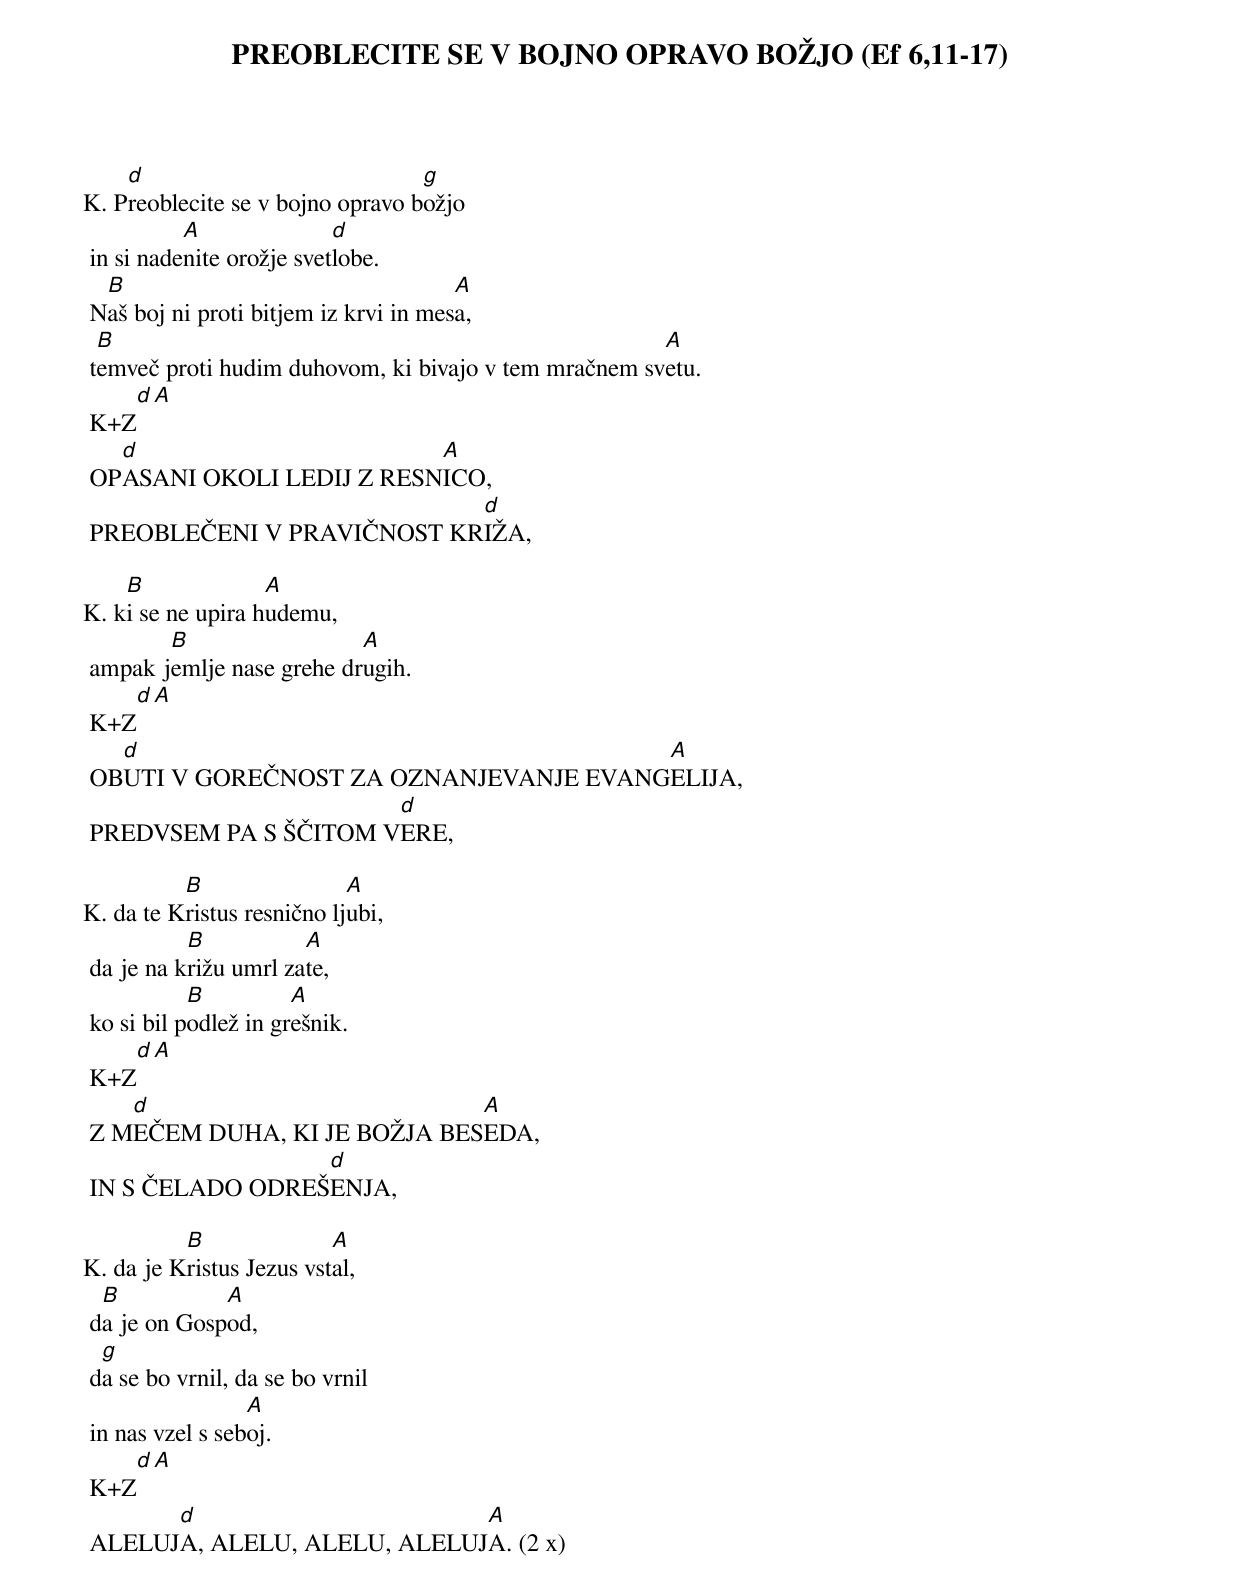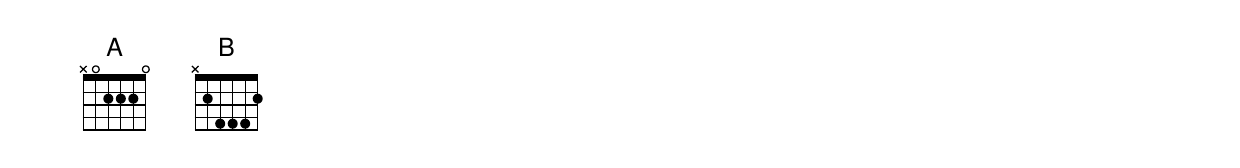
{title: PREOBLECITE SE V BOJNO OPRAVO BOŽJO (Ef 6,11-17)}

K.	P[d]reoblecite se v bojno opravo b[g]ožjo
	in si nade[A]nite orožje svet[d]lobe.
	N[B]aš boj ni proti bitjem iz krvi in mes[A]a,
	t[B]emveč proti hudim duhovom, ki bivajo v tem mračnem sv[A]etu.
	K+Z[d][A]
	OP[d]ASANI OKOLI LEDIJ Z RESN[A]ICO,
	PREOBLEČENI V PRAVIČNOST KR[d]IŽA,

K.	k[B]i se ne upira h[A]udemu,
	ampak j[B]emlje nase grehe dr[A]ugih.
	K+Z[d][A]
	OB[d]UTI V GOREČNOST ZA OZNANJEVANJE EVANG[A]ELIJA,
	PREDVSEM PA S ŠČITOM V[d]ERE,

K.	da te K[B]ristus resnično lj[A]ubi,
	da je na k[B]rižu umrl za[A]te,
	ko si bil p[B]odlež in gr[A]ešnik.
	K+Z[d][A]
	Z M[d]EČEM DUHA, KI JE BOŽJA BES[A]EDA,
	IN S ČELADO ODREŠ[d]ENJA,

K.	da je K[B]ristus Jezus vst[A]al,
	d[B]a je on Gosp[A]od,
	d[g]a se bo vrnil, da se bo vrnil
	in nas vzel s seb[A]oj.
	K+Z[d][A]
	ALELUJ[d]A, ALELU, ALELU, ALELUJ[A]A. (2 x)
